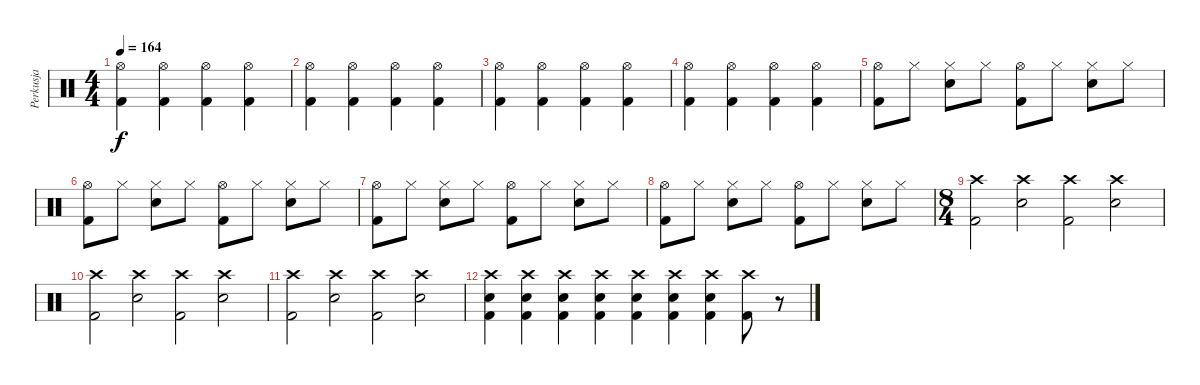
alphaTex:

\track ("Perkusja" "Perkusja") {instrument percussion}
\staff {score}
\articulation defaults
\ts (4 4)
\tempo 164
\clef neutral
\ks c
("Kick (hit) 2" "Hi-Hat (open)").4{dy f} ("Kick (hit) 2" "Hi-Hat (open)").4 ("Kick (hit) 2" "Hi-Hat (open)").4 ("Kick (hit) 2" "Hi-Hat (open)").4 |
("Kick (hit) 2" "Hi-Hat (open)").4 ("Kick (hit) 2" "Hi-Hat (open)").4 ("Kick (hit) 2" "Hi-Hat (open)").4 ("Kick (hit) 2" "Hi-Hat (open)").4 |
("Kick (hit) 2" "Hi-Hat (open)").4 ("Kick (hit) 2" "Hi-Hat (open)").4 ("Kick (hit) 2" "Hi-Hat (open)").4 ("Kick (hit) 2" "Hi-Hat (open)").4 |
("Kick (hit) 2" "Hi-Hat (open)").4 ("Kick (hit) 2" "Hi-Hat (open)").4 ("Kick (hit) 2" "Hi-Hat (open)").4 ("Kick (hit) 2" "Hi-Hat (open)").4 |
("Kick (hit) 2" "Hi-Hat (open)").8 "Hi-Hat (closed)".8 ("Electric Snare (hit)" "Hi-Hat (closed)").8 "Hi-Hat (closed)".8 ("Kick (hit) 2" "Hi-Hat (open)").8 "Hi-Hat (closed)".8 ("Electric Snare (hit)" "Hi-Hat (closed)").8 "Hi-Hat (closed)".8 |
("Kick (hit) 2" "Hi-Hat (open)").8 "Hi-Hat (closed)".8 ("Electric Snare (hit)" "Hi-Hat (closed)").8 "Hi-Hat (closed)".8 ("Kick (hit) 2" "Hi-Hat (open)").8 "Hi-Hat (closed)".8 ("Electric Snare (hit)" "Hi-Hat (closed)").8 "Hi-Hat (closed)".8 |
("Kick (hit) 2" "Hi-Hat (open)").8 "Hi-Hat (closed)".8 ("Electric Snare (hit)" "Hi-Hat (closed)").8 "Hi-Hat (closed)".8 ("Kick (hit) 2" "Hi-Hat (open)").8 "Hi-Hat (closed)".8 ("Electric Snare (hit)" "Hi-Hat (closed)").8 "Hi-Hat (closed)".8 |
("Kick (hit) 2" "Hi-Hat (open)").8 "Hi-Hat (closed)".8 ("Electric Snare (hit)" "Hi-Hat (closed)").8 "Hi-Hat (closed)".8 ("Kick (hit) 2" "Hi-Hat (open)").8 "Hi-Hat (closed)".8 ("Electric Snare (hit)" "Hi-Hat (closed)").8 "Hi-Hat (closed)".8 |
\ts (8 4)
("Kick (hit) 2" "Crash high (hit)").2 ("Electric Snare (hit)" "Crash high (hit)").2 ("Kick (hit) 2" "Crash high (hit)").2 ("Electric Snare (hit)" "Crash high (hit)").2 |
("Kick (hit) 2" "Crash high (hit)").2 ("Electric Snare (hit)" "Crash high (hit)").2 ("Kick (hit) 2" "Crash high (hit)").2 ("Electric Snare (hit)" "Crash high (hit)").2 |
("Kick (hit) 2" "Crash high (hit)").2 ("Electric Snare (hit)" "Crash high (hit)").2 ("Kick (hit) 2" "Crash high (hit)").2 ("Electric Snare (hit)" "Crash high (hit)").2 |
("Kick (hit) 2" "Crash high (hit)" "Electric Snare (hit)").4 ("Kick (hit) 2" "Crash high (hit)" "Electric Snare (hit)").4 ("Kick (hit) 2" "Crash high (hit)" "Electric Snare (hit)").4 ("Kick (hit) 2" "Crash high (hit)" "Electric Snare (hit)").4 ("Kick (hit) 2" "Crash high (hit)" "Electric Snare (hit)").4 ("Kick (hit) 2" "Crash high (hit)" "Electric Snare (hit)").4 ("Kick (hit) 2" "Crash high (hit)" "Electric Snare (hit)").4 ("Kick (hit) 2" "Crash high (hit)").8 r.8
